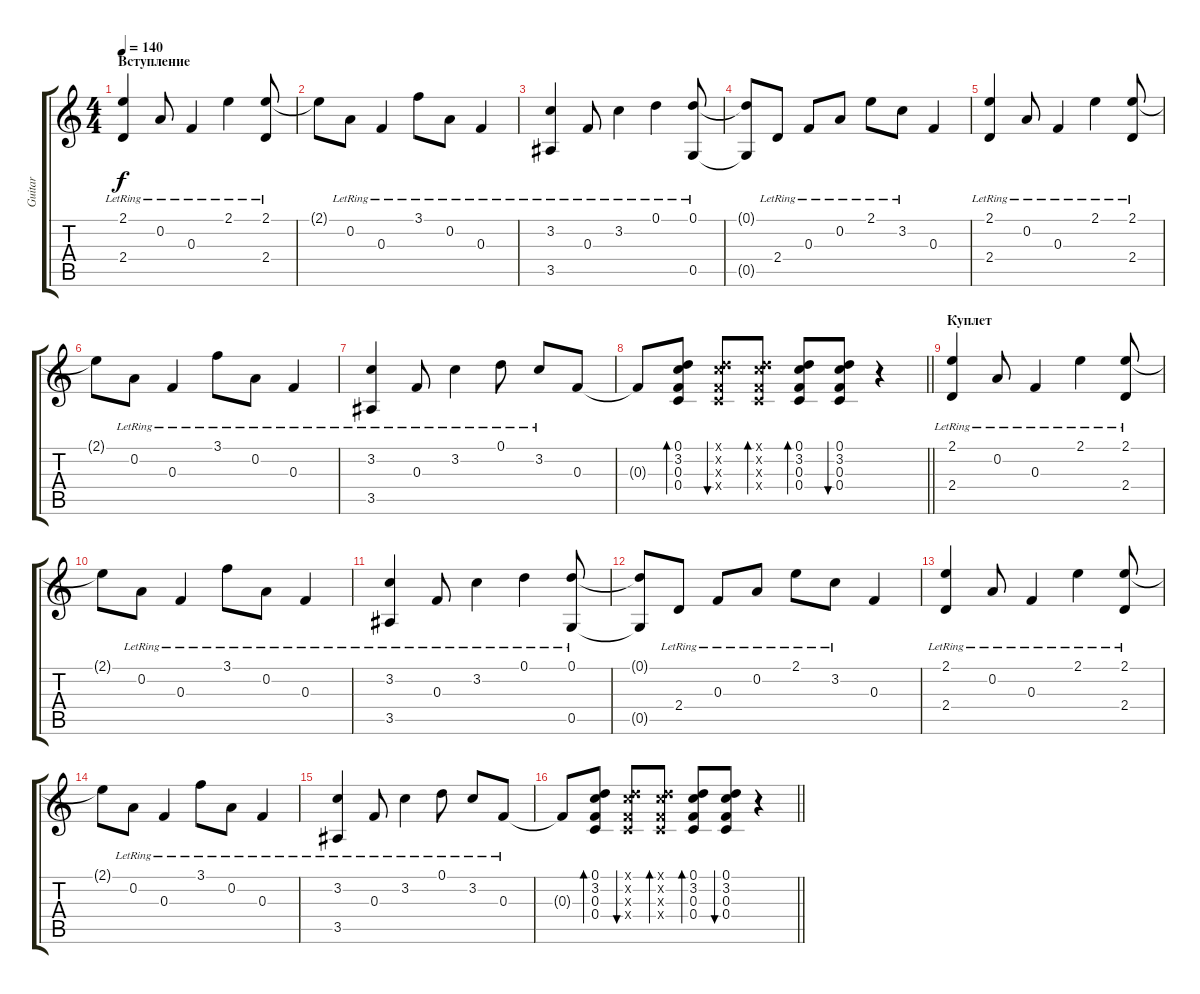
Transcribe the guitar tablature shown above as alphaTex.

\track ("Guitar" "Guitar") {instrument acousticguitarsteel}
\staff {score tabs}
\tuning (D4 A3 F3 C3 G2 D2) {hide}
\ts (4 4)
\section ("" "Вступление")
\tempo 140
\clef g2
\ks c
(2.1{lr} 2.4{lr}).4{dy f instrument acousticguitarsteel} 0.2{lr}.8 0.3{lr}.4 2.1{lr}.4 (2.1{lr} 2.4{lr}).8 |
2.1{t}.8 0.2{lr}.8 0.3{lr}.4 3.1{lr}.8 0.2{lr}.8 0.3{lr}.4 |
(3.2{lr} 3.5{lr}).4 0.3{lr}.8 3.2{lr}.4 0.1{lr}.4 (0.1{lr} 0.5{lr}).8 |
(0.1{t} 0.5{t}).8 2.4{lr}.8 0.3{lr}.8 0.2{lr}.8 2.1{lr}.8 3.2{lr}.8 0.3.4 |
(2.1{lr} 2.4{lr}).4 0.2{lr}.8 0.3{lr}.4 2.1{lr}.4 (2.1{lr} 2.4{lr}).8 |
2.1{t}.8 0.2{lr}.8 0.3{lr}.4 3.1{lr}.8 0.2{lr}.8 0.3{lr}.4 |
(3.2{lr} 3.5{lr}).4 0.3{lr}.8 3.2{lr}.4 0.1{lr}.8 3.2{lr}.8 0.3.8 |
\barLineRight lightlight
0.3{t}.8 (0.1 3.2 0.3 0.4).8{bd 60} (0.1{x} 3.2{x} 0.3{x} 0.4{x}).8{bu 60} (0.1{x} 3.2{x} 0.3{x} 0.4{x}).8{bd 60} (0.1 3.2 0.3 0.4).8{bd 60} (0.1 3.2 0.3 0.4).8{bu 60} r.4 |
\section ("" "Куплет")
(2.1{lr} 2.4{lr}).4 0.2{lr}.8 0.3{lr}.4 2.1{lr}.4 (2.1{lr} 2.4{lr}).8 |
2.1{t}.8 0.2{lr}.8 0.3{lr}.4 3.1{lr}.8 0.2{lr}.8 0.3{lr}.4 |
(3.2{lr} 3.5{lr}).4 0.3{lr}.8 3.2{lr}.4 0.1{lr}.4 (0.1{lr} 0.5{lr}).8 |
(0.1{t} 0.5{t}).8 2.4{lr}.8 0.3{lr}.8 0.2{lr}.8 2.1{lr}.8 3.2{lr}.8 0.3.4 |
(2.1{lr} 2.4{lr}).4 0.2{lr}.8 0.3{lr}.4 2.1{lr}.4 (2.1{lr} 2.4{lr}).8 |
2.1{t}.8 0.2{lr}.8 0.3{lr}.4 3.1{lr}.8 0.2{lr}.8 0.3{lr}.4 |
(3.2{lr} 3.5{lr}).4 0.3{lr}.8 3.2{lr}.4 0.1{lr}.8 3.2{lr}.8 0.3{lr}.8 |
\barLineRight lightlight
0.3{t}.8 (0.1 3.2 0.3 0.4).8{bd 60} (0.1{x} 3.2{x} 0.3{x} 0.4{x}).8{bu 60} (0.1{x} 3.2{x} 0.3{x} 0.4{x}).8{bd 60} (0.1 3.2 0.3 0.4).8{bd 60} (0.1 3.2 0.3 0.4).8{bu 60} r.4
